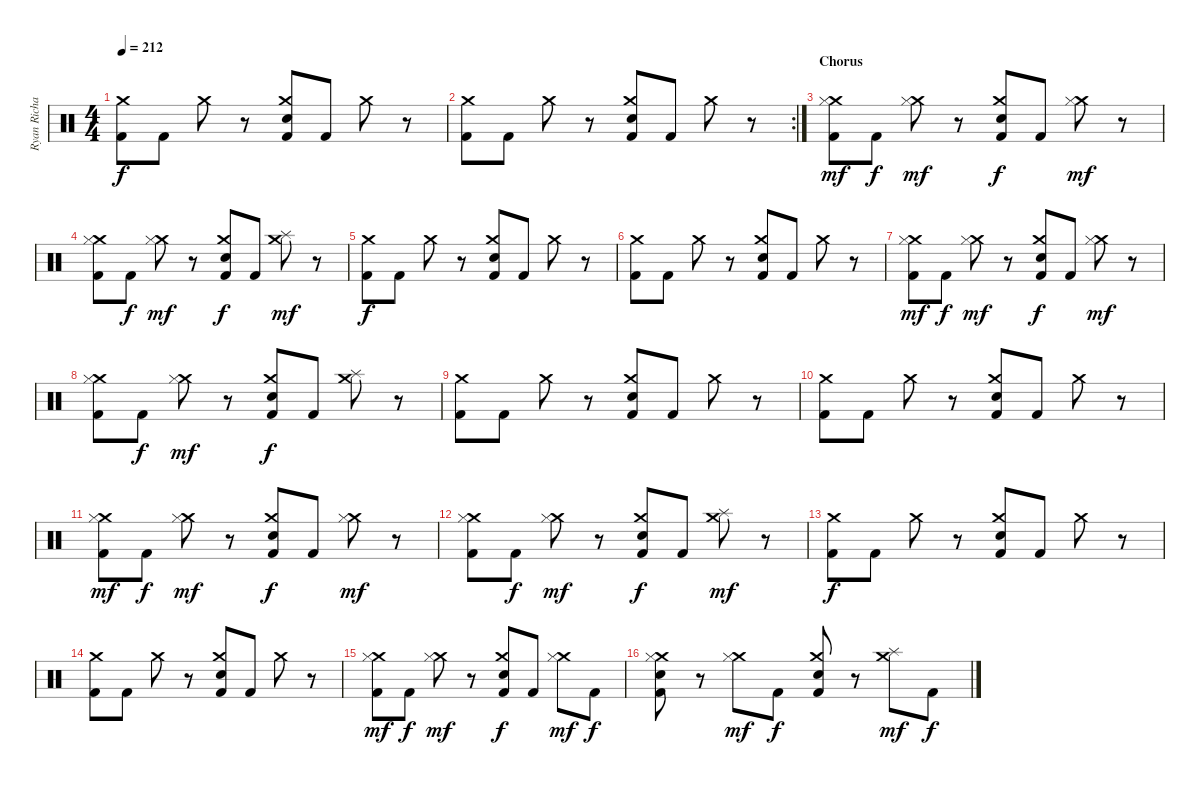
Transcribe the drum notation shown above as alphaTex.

\track ("Ryan Richards" "Ryan Richa") {instrument percussion}
\staff {score}
\articulation defaults
\ts (4 4)
\tempo 212
\clef neutral
\ks c
("Kick (hit) 2" "Crash medium (hit)").8{dy f} "Kick (hit) 2".8 "Crash medium (hit)".8 r.8 ("Kick (hit) 2" "Snare (hit) 2" "Crash medium (hit)").8 "Kick (hit) 2".8 "Crash medium (hit)".8 r.8 |
\rc 2
("Kick (hit) 2" "Crash medium (hit)").8 "Kick (hit) 2".8 "Crash medium (hit)".8 r.8 ("Kick (hit) 2" "Snare (hit) 2" "Crash medium (hit)").8 "Kick (hit) 2".8 "Crash medium (hit)".8 r.8 |
\section ("" "Chorus")
("Kick (hit) 2" "Crash medium (hit)" "Hi-Hat (closed)").8{dy mf} "Kick (hit) 2".8{dy f} ("Crash medium (hit)" "Hi-Hat (closed)").8{dy mf} r.8 ("Kick (hit) 2" "Snare (hit) 2" "Crash medium (hit)").8{dy f} "Kick (hit) 2".8 ("Crash medium (hit)" "Hi-Hat (closed)").8{dy mf} r.8 |
("Kick (hit) 2" "Crash medium (hit)" "Hi-Hat (closed)").8 "Kick (hit) 2".8{dy f} ("Crash medium (hit)" "Hi-Hat (closed)").8{dy mf} r.8 ("Kick (hit) 2" "Snare (hit) 2" "Crash medium (hit)").8{dy f} "Kick (hit) 2".8 ("Crash medium (hit)" "Splash (hit)").8{dy mf} r.8 |
("Kick (hit) 2" "Crash medium (hit)").8{dy f} "Kick (hit) 2".8 "Crash medium (hit)".8 r.8 ("Kick (hit) 2" "Snare (hit) 2" "Crash medium (hit)").8 "Kick (hit) 2".8 "Crash medium (hit)".8 r.8 |
("Kick (hit) 2" "Crash medium (hit)").8 "Kick (hit) 2".8 "Crash medium (hit)".8 r.8 ("Kick (hit) 2" "Snare (hit) 2" "Crash medium (hit)").8 "Kick (hit) 2".8 "Crash medium (hit)".8 r.8 |
("Kick (hit) 2" "Crash medium (hit)" "Hi-Hat (closed)").8{dy mf} "Kick (hit) 2".8{dy f} ("Crash medium (hit)" "Hi-Hat (closed)").8{dy mf} r.8 ("Kick (hit) 2" "Snare (hit) 2" "Crash medium (hit)").8{dy f} "Kick (hit) 2".8 ("Crash medium (hit)" "Hi-Hat (closed)").8{dy mf} r.8 |
("Kick (hit) 2" "Crash medium (hit)" "Hi-Hat (closed)").8 "Kick (hit) 2".8{dy f} ("Crash medium (hit)" "Hi-Hat (closed)").8{dy mf} r.8 ("Kick (hit) 2" "Snare (hit) 2" "Crash medium (hit)").8{dy f} "Kick (hit) 2".8 ("Crash medium (hit)" "Splash (hit)").8 r.8 |
("Kick (hit) 2" "Crash medium (hit)").8 "Kick (hit) 2".8 "Crash medium (hit)".8 r.8 ("Kick (hit) 2" "Snare (hit) 2" "Crash medium (hit)").8 "Kick (hit) 2".8 "Crash medium (hit)".8 r.8 |
("Kick (hit) 2" "Crash medium (hit)").8 "Kick (hit) 2".8 "Crash medium (hit)".8 r.8 ("Kick (hit) 2" "Snare (hit) 2" "Crash medium (hit)").8 "Kick (hit) 2".8 "Crash medium (hit)".8 r.8 |
("Kick (hit) 2" "Crash medium (hit)" "Hi-Hat (closed)").8{dy mf} "Kick (hit) 2".8{dy f} ("Crash medium (hit)" "Hi-Hat (closed)").8{dy mf} r.8 ("Kick (hit) 2" "Snare (hit) 2" "Crash medium (hit)").8{dy f} "Kick (hit) 2".8 ("Crash medium (hit)" "Hi-Hat (closed)").8{dy mf} r.8 |
("Kick (hit) 2" "Crash medium (hit)" "Hi-Hat (closed)").8 "Kick (hit) 2".8{dy f} ("Crash medium (hit)" "Hi-Hat (closed)").8{dy mf} r.8 ("Kick (hit) 2" "Snare (hit) 2" "Crash medium (hit)").8{dy f} "Kick (hit) 2".8 ("Crash medium (hit)" "Splash (hit)").8{dy mf} r.8 |
("Kick (hit) 2" "Crash medium (hit)").8{dy f} "Kick (hit) 2".8 "Crash medium (hit)".8 r.8 ("Kick (hit) 2" "Snare (hit) 2" "Crash medium (hit)").8 "Kick (hit) 2".8 "Crash medium (hit)".8 r.8 |
("Kick (hit) 2" "Crash medium (hit)").8 "Kick (hit) 2".8 "Crash medium (hit)".8 r.8 ("Kick (hit) 2" "Snare (hit) 2" "Crash medium (hit)").8 "Kick (hit) 2".8 "Crash medium (hit)".8 r.8 |
("Kick (hit) 2" "Crash medium (hit)" "Hi-Hat (closed)").8{dy mf} "Kick (hit) 2".8{dy f} ("Crash medium (hit)" "Hi-Hat (closed)").8{dy mf} r.8 ("Kick (hit) 2" "Snare (hit) 2" "Crash medium (hit)").8{dy f} "Kick (hit) 2".8 ("Crash medium (hit)" "Hi-Hat (closed)").8{dy mf} "Kick (hit) 2".8{dy f} |
("Kick (hit) 2" "Snare (hit) 2" "Crash medium (hit)" "Hi-Hat (closed)").8 r.8 ("Crash medium (hit)" "Hi-Hat (closed)").8{dy mf} "Kick (hit) 2".8{dy f} ("Kick (hit) 2" "Snare (hit) 2" "Crash medium (hit)").8 r.8 ("Crash medium (hit)" "Splash (hit)").8{dy mf} "Kick (hit) 2".8{dy f}
